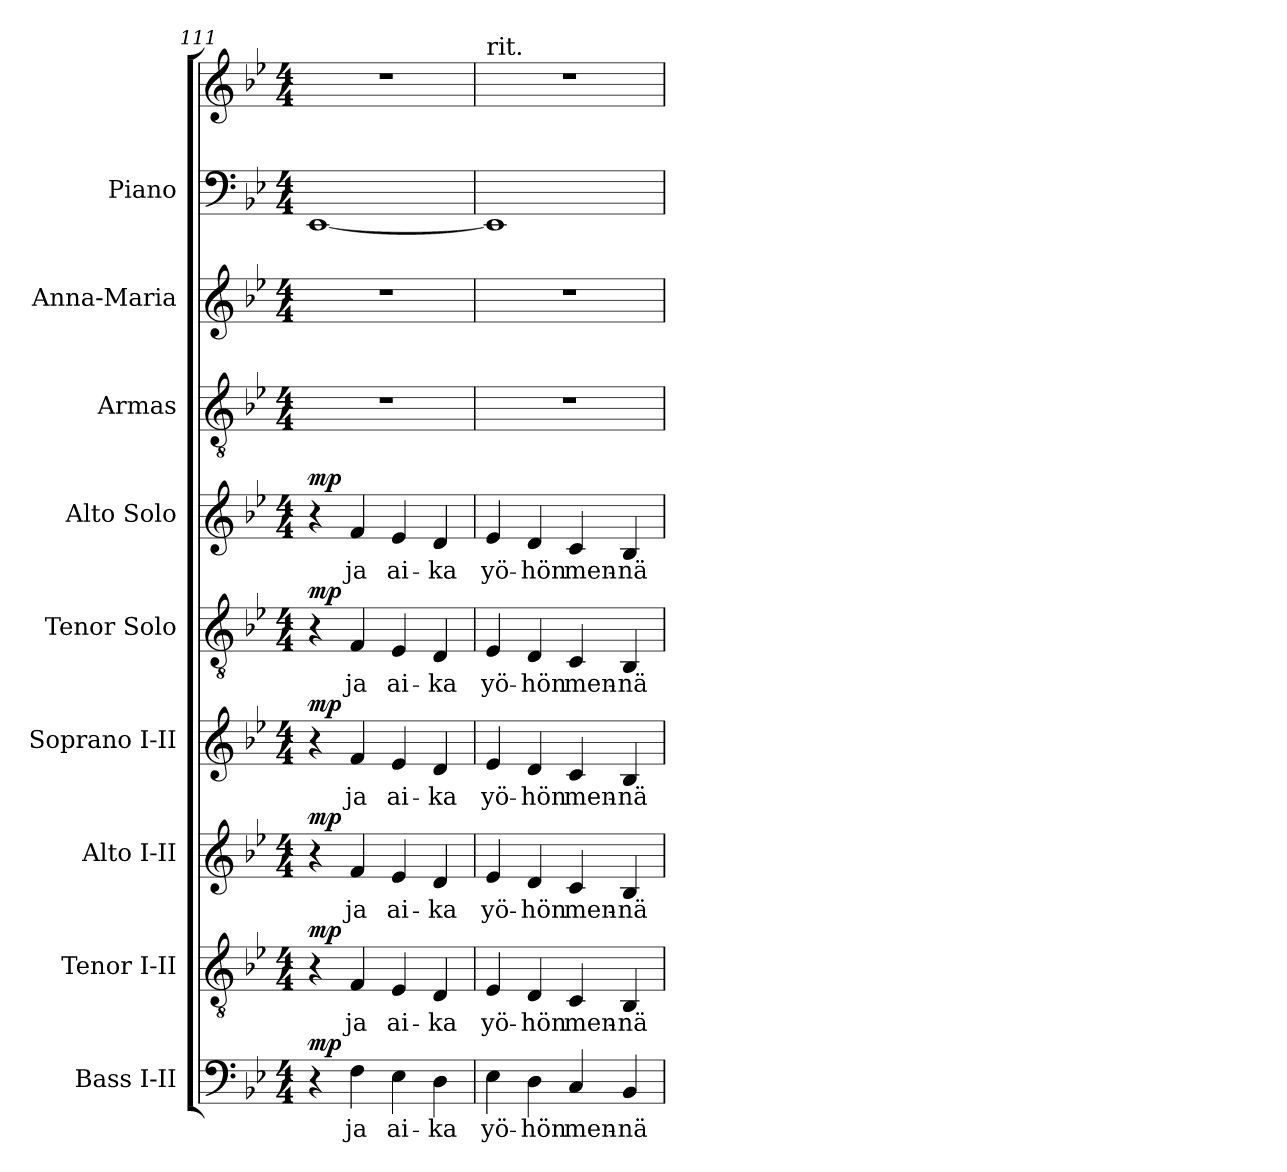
**kern	**text	**dynam	**kern	**text	**dynam	**kern	**text	**dynam	**kern	**text	**dynam	**kern	**text	**dynam	**kern	**text	**dynam	**kern	**kern	**kern	**kern
*part9	*part9	*part9	*part8	*part8	*part8	*part7	*part7	*part7	*part6	*part6	*part6	*part5	*part5	*part5	*part4	*part4	*part4	*part3	*part2	*part1	*part1
*staff10	*staff10	*staff10	*staff9	*staff9	*staff9	*staff8	*staff8	*staff8	*staff7	*staff7	*staff7	*staff6	*staff6	*staff6	*staff5	*staff5	*staff5	*staff4	*staff3	*staff2	*staff1
*I"Bass I-II	*	*	*I"Tenor I-II	*	*	*I"Alto I-II	*	*	*I"Soprano I-II	*	*	*I"Tenor Solo	*	*	*I"Alto Solo	*	*	*I"Armas	*I"Anna-Maria	*I"Piano	*
*I'B.	*	*	*I'T.	*	*	*I'A.	*	*	*I'S.	*	*	*I'T. Solo	*	*	*I'A. Solo	*	*	*I'Armas	*I'A-M	*I'Pno.	*
*clefF4	*	*	*clefGv2	*	*	*clefG2	*	*	*clefG2	*	*	*clefGv2	*	*	*clefG2	*	*	*clefGv2	*clefG2	*clefF4	*clefG2
*	*	*	*ITrd7c12	*	*	*	*	*	*	*	*	*ITrd7c12	*	*	*	*	*	*ITrd7c12	*	*	*
*k[b-e-]	*	*	*k[b-e-]	*	*	*k[b-e-]	*	*	*k[b-e-]	*	*	*k[b-e-]	*	*	*k[b-e-]	*	*	*k[b-e-]	*k[b-e-]	*k[b-e-]	*k[b-e-]
*B-:	*	*	*B-:	*	*	*B-:	*	*	*B-:	*	*	*B-:	*	*	*B-:	*	*	*B-:	*B-:	*B-:	*B-:
*M4/4	*	*	*M4/4	*	*	*M4/4	*	*	*M4/4	*	*	*M4/4	*	*	*M4/4	*	*	*M4/4	*M4/4	*M4/4	*M4/4
*MM92	*	*	*MM92	*	*	*MM92	*	*	*MM92	*	*	*MM92	*	*	*MM92	*	*	*MM92	*MM92	*MM92	*MM92
=111	=111	=111	=111	=111	=111	=111	=111	=111	=111	=111	=111	=111	=111	=111	=111	=111	=111	=111	=111	=111	=111
4r	.	mp	4r	.	mp	4r	.	mp	4r	.	mp	4r	.	mp	4r	.	mp	1r	1r	[<1EE-i	1r
!	!LO:LY:b:color=#000000	!	!	!	!	!	!	!	!	!	!	!	!	!	!	!	!	!	!	!	!
!	!	!	!	!LO:LY:b:color=#000000	!	!	!	!	!	!	!	!	!	!	!	!	!	!	!	!	!
!	!	!	!	!	!	!	!LO:LY:b:color=#000000	!	!	!	!	!	!	!	!	!	!	!	!	!	!
!	!	!	!	!	!	!	!	!	!	!LO:LY:b:color=#000000	!	!	!	!	!	!	!	!	!	!	!
!	!	!	!	!	!	!	!	!	!	!	!	!	!LO:LY:b:color=#000000	!	!	!	!	!	!	!	!
!	!	!	!	!	!	!	!	!	!	!	!	!	!	!	!	!LO:LY:b:color=#000000	!	!	!	!	!
4Fi\	ja	.	4FFi/	ja	.	4fi/	ja	.	4fi/	ja	.	4FFi/	ja	.	4fi/	ja	.	.	.	.	.
!	!LO:LY:b:color=#000000	!	!	!	!	!	!	!	!	!	!	!	!	!	!	!	!	!	!	!	!
!	!	!	!	!LO:LY:b:color=#000000	!	!	!	!	!	!	!	!	!	!	!	!	!	!	!	!	!
!	!	!	!	!	!	!	!LO:LY:b:color=#000000	!	!	!	!	!	!	!	!	!	!	!	!	!	!
!	!	!	!	!	!	!	!	!	!	!LO:LY:b:color=#000000	!	!	!	!	!	!	!	!	!	!	!
!	!	!	!	!	!	!	!	!	!	!	!	!	!LO:LY:b:color=#000000	!	!	!	!	!	!	!	!
!	!	!	!	!	!	!	!	!	!	!	!	!	!	!	!	!LO:LY:b:color=#000000	!	!	!	!	!
4E-i\	ai-	.	4EE-i/	ai-	.	4e-i/	ai-	.	4e-i/	ai-	.	4EE-i/	ai-	.	4e-i/	ai-	.	.	.	.	.
!	!LO:LY:b:color=#000000	!	!	!	!	!	!	!	!	!	!	!	!	!	!	!	!	!	!	!	!
!	!	!	!	!LO:LY:b:color=#000000	!	!	!	!	!	!	!	!	!	!	!	!	!	!	!	!	!
!	!	!	!	!	!	!	!LO:LY:b:color=#000000	!	!	!	!	!	!	!	!	!	!	!	!	!	!
!	!	!	!	!	!	!	!	!	!	!LO:LY:b:color=#000000	!	!	!	!	!	!	!	!	!	!	!
!	!	!	!	!	!	!	!	!	!	!	!	!	!LO:LY:b:color=#000000	!	!	!	!	!	!	!	!
!	!	!	!	!	!	!	!	!	!	!	!	!	!	!	!	!LO:LY:b:color=#000000	!	!	!	!	!
4Di\	-ka	.	4DDi/	-ka	.	4di/	-ka	.	4di/	-ka	.	4DDi/	-ka	.	4di/	-ka	.	.	.	.	.
=112	=112	=112	=112	=112	=112	=112	=112	=112	=112	=112	=112	=112	=112	=112	=112	=112	=112	=112	=112	=112	=112
!	!LO:LY:b:color=#000000	!	!	!	!	!	!	!	!	!	!	!	!	!	!	!	!	!	!	!	!
!	!	!	!	!LO:LY:b:color=#000000	!	!	!	!	!	!	!	!	!	!	!	!	!	!	!	!	!
!	!	!	!	!	!	!	!LO:LY:b:color=#000000	!	!	!	!	!	!	!	!	!	!	!	!	!	!
!	!	!	!	!	!	!	!	!	!	!LO:LY:b:color=#000000	!	!	!	!	!	!	!	!	!	!	!
!	!	!	!	!	!	!	!	!	!	!	!	!	!LO:LY:b:color=#000000	!	!	!	!	!	!	!	!
!	!	!	!	!	!	!	!	!	!	!	!	!	!	!	!	!	!	!	!	!	!LO:TX:t=rit.
!	!	!	!	!	!	!	!	!	!	!	!	!	!	!	!	!LO:LY:b:color=#000000	!	!	!	!	!
4E-i\	yö-	.	4EE-i/	yö-	.	4e-i/	yö-	.	4e-i/	yö-	.	4EE-i/	yö-	.	4e-i/	yö-	.	1r	1r	1EE-i]	1r
!	!LO:LY:b:color=#000000	!	!	!	!	!	!	!	!	!	!	!	!	!	!	!	!	!	!	!	!
!	!	!	!	!LO:LY:b:color=#000000	!	!	!	!	!	!	!	!	!	!	!	!	!	!	!	!	!
!	!	!	!	!	!	!	!LO:LY:b:color=#000000	!	!	!	!	!	!	!	!	!	!	!	!	!	!
!	!	!	!	!	!	!	!	!	!	!LO:LY:b:color=#000000	!	!	!	!	!	!	!	!	!	!	!
!	!	!	!	!	!	!	!	!	!	!	!	!	!LO:LY:b:color=#000000	!	!	!	!	!	!	!	!
!	!	!	!	!	!	!	!	!	!	!	!	!	!	!	!	!LO:LY:b:color=#000000	!	!	!	!	!
4Di\	-hön	.	4DDi/	-hön	.	4di/	-hön	.	4di/	-hön	.	4DDi/	-hön	.	4di/	-hön	.	.	.	.	.
!	!LO:LY:b:color=#000000	!	!	!	!	!	!	!	!	!	!	!	!	!	!	!	!	!	!	!	!
!	!	!	!	!LO:LY:b:color=#000000	!	!	!	!	!	!	!	!	!	!	!	!	!	!	!	!	!
!	!	!	!	!	!	!	!LO:LY:b:color=#000000	!	!	!	!	!	!	!	!	!	!	!	!	!	!
!	!	!	!	!	!	!	!	!	!	!LO:LY:b:color=#000000	!	!	!	!	!	!	!	!	!	!	!
!	!	!	!	!	!	!	!	!	!	!	!	!	!LO:LY:b:color=#000000	!	!	!	!	!	!	!	!
!	!	!	!	!	!	!	!	!	!	!	!	!	!	!	!	!LO:LY:b:color=#000000	!	!	!	!	!
4Ci/	men-	.	4CCi/	men-	.	4ci/	men-	.	4ci/	men-	.	4CCi/	men-	.	4ci/	men-	.	.	.	.	.
!	!LO:LY:b:color=#000000	!	!	!	!	!	!	!	!	!	!	!	!	!	!	!	!	!	!	!	!
!	!	!	!	!LO:LY:b:color=#000000	!	!	!	!	!	!	!	!	!	!	!	!	!	!	!	!	!
!	!	!	!	!	!	!	!LO:LY:b:color=#000000	!	!	!	!	!	!	!	!	!	!	!	!	!	!
!	!	!	!	!	!	!	!	!	!	!LO:LY:b:color=#000000	!	!	!	!	!	!	!	!	!	!	!
!	!	!	!	!	!	!	!	!	!	!	!	!	!LO:LY:b:color=#000000	!	!	!	!	!	!	!	!
!	!	!	!	!	!	!	!	!	!	!	!	!	!	!	!	!LO:LY:b:color=#000000	!	!	!	!	!
4BB-i/	-nä	.	4BBB-i/	-nä	.	4B-i/	-nä	.	4B-i/	-nä	.	4BBB-i/	-nä	.	4B-i/	-nä	.	.	.	.	.
=	=	=	=	=	=	=	=	=	=	=	=	=	=	=	=	=	=	=	=	=	=
*-	*-	*-	*-	*-	*-	*-	*-	*-	*-	*-	*-	*-	*-	*-	*-	*-	*-	*-	*-	*-	*-
